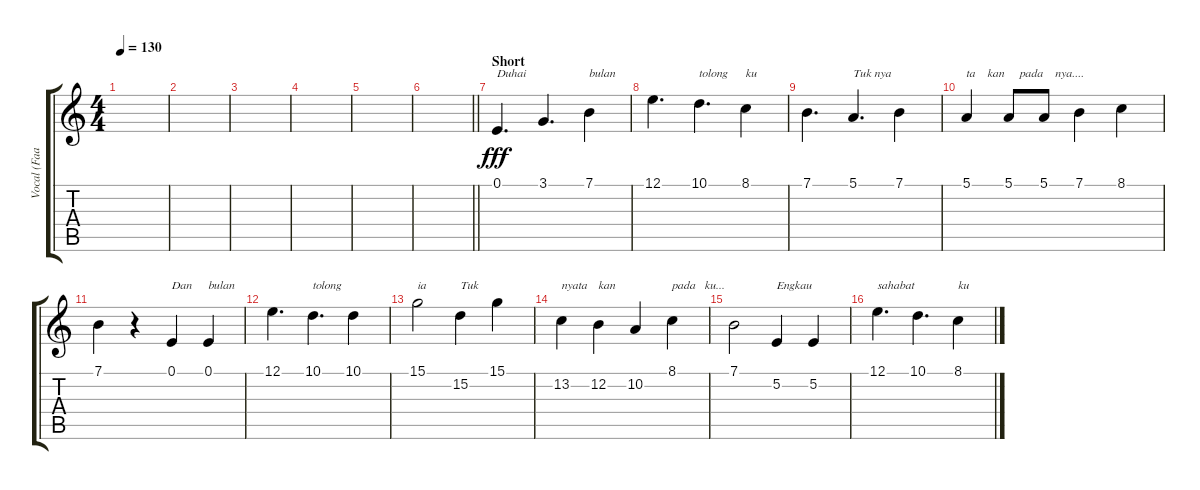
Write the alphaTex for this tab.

\track ("Vocal (Faank)" "Vocal (Faa") {instrument lead1square}
\staff {score tabs}
\tuning (E4 B3 G3 D3 A2 E2) {hide}
\ts (4 4)
\tempo 130
\clef g2
\ks c
|
|
|
|
|
\barLineRight lightlight
|
\section ("" "Short")
0.1.4{d txt "Duhai " dy fff} 3.1.4{d} 7.1.4{txt "bulan "} |
12.1.4{d} 10.1.4{d txt "tolong"} 8.1.4{txt "ku "} |
7.1.4{d} 5.1.4{d txt "Tuk nya"} 7.1.4 |
5.1.4{txt "ta    kan     pada    nya...."} 5.1.8 5.1.8 7.1.4 8.1.4 |
7.1.4 r.4 0.1.4{txt "Dan "} 0.1.4{txt "bulan "} |
12.1.4{d} 10.1.4{d txt "tolong "} 10.1.4 |
15.1.2{txt "ia "} 15.2.4{txt "Tuk "} 15.1.4 |
13.2.4{txt "nyata"} 12.2.4{txt "kan "} 10.2.4 8.1.4{txt "pada   ku..."} |
7.1.2 5.2.4{txt "Engkau "} 5.2.4 |
12.1.4{d txt "sahabat"} 10.1.4{d} 8.1.4{txt "ku "}
